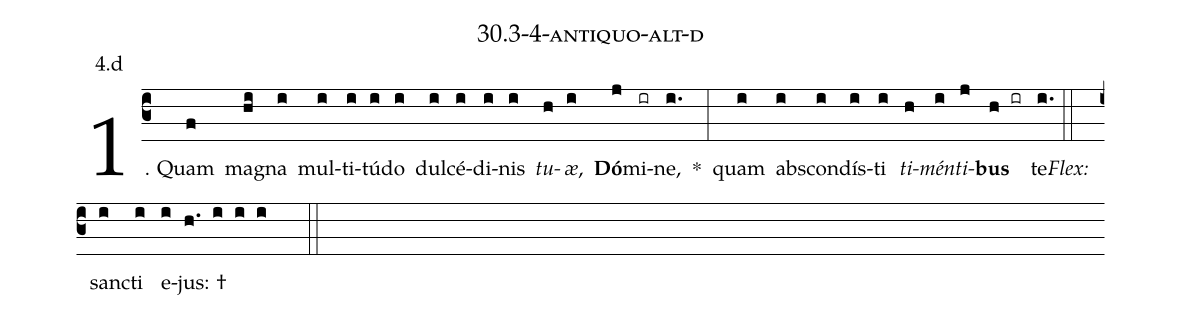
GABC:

name: 30.3-4-antiquo-alt-d;
annotation: 4.d;
%%
(c3)1. Quam(f) ma(hi)gna(i) mul(i)ti(i)tú(i)do(i) dul(i)cé(i)di(i)nis(i) <i>tu</i>(h)<i>æ</i>,(i) <b>Dó</b>(j)mi(ir)ne,(i.) *(:) quam(i) abs(i)con(i)dís(i)ti(i) <i>ti</i>(h)<i>mén</i>(i)<i>ti</i>(j)<b>bus</b>(h ir) te.(i.) (::)
<i>Flex:</i>()  sanc(i)ti(i) e(i)jus: †(h. i i i  ::)
